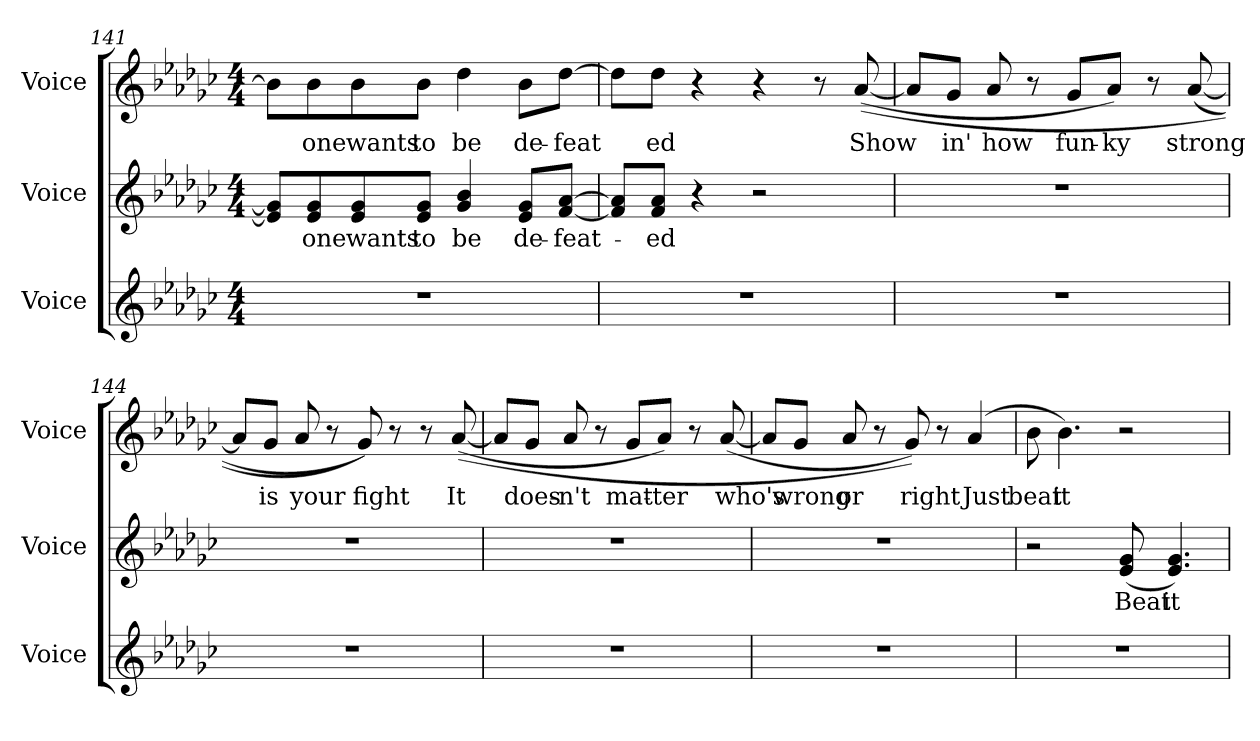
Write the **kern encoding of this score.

**kern	**kern	**text	**kern	**text
*part3	*part2	*part2	*part1	*part1
*staff3	*staff2	*staff2	*staff1	*staff1
*I"Voice	*I"Voice	*	*I"Voice	*
*I'Voice	*I'Voice	*	*I'Voice	*
!!LO:LB:g=z
*clefG2	*clefG2	*	*clefG2	*
*k[b-e-a-d-g-c-]	*k[b-e-a-d-g-c-]	*	*k[b-e-a-d-g-c-]	*
*e-:	*e-:	*	*e-:	*
*M4/4	*M4/4	*	*M4/4	*
=141	=141	=141	=141	=141
1r	8e-i/] 8g-i]L	.	8b-i\L]	.
!	!	!LO:LY:b:color=#000000	!	!
!	!	!	!	!LO:LY:b:color=#000000
.	8e-i/ 8g-i	one	8b-i\	one
!	!	!LO:LY:b:color=#000000	!	!
!	!	!	!	!LO:LY:b:color=#000000
.	8e-i/ 8g-i	wants	8b-i\	wants
!	!	!LO:LY:b:color=#000000	!	!
!	!	!	!	!LO:LY:b:color=#000000
.	8e-i/ 8g-iJ	to	8b-i\J	to
!	!	!LO:LY:b:color=#000000	!	!
!	!	!	!	!LO:LY:b:color=#000000
.	4g-i/ 4b-i	be	4dd-i\	be
!	!	!LO:LY:b:color=#000000	!	!
!	!	!	!	!LO:LY:b:color=#000000
.	8e-i/ 8g-iL	de-	8b-i\L	de-
!	!	!LO:LY:b:color=#000000	!	!
!	!	!	!	!LO:LY:b:color=#000000
.	[8fi/ [8a-iJ	-feat-	[8dd-i\J	-feat
=142	=142	=142	=142	=142
1r	8fi/] 8a-i]L	.	8dd-i\L]	.
!	!	!LO:LY:b:color=#000000	!	!
!	!	!	!	!LO:LY:b:color=#000000
.	8fi/ 8a-iJ	-ed	8dd-i\J	ed
.	4r	.	4r	.
.	2r	.	4r	.
.	.	.	8r	.
!	!	!	!	!LO:LY:b:color=#000000
.	.	.	(([8a-i/	Show
=143	=143	=143	=143	=143
1r	1r	.	8a-i/L]	.
!	!	!	!	!LO:LY:b:color=#000000
.	.	.	8g-i/J	in'
!	!	!	!	!LO:LY:b:color=#000000
.	.	.	8a-i/	how
.	.	.	8r	.
!	!	!	!	!LO:LY:b:color=#000000
.	.	.	8g-i/L	fun-
!	!	!	!	!LO:LY:b:color=#000000
.	.	.	8a-i/J)	-ky
.	.	.	8r	.
!	!	!	!	!LO:LY:b:color=#000000
.	.	.	([8a-i/	strong
!!LO:PB:g=z
=144	=144	=144	=144	=144
1r	1r	.	8a-i/L]	.
!	!	!	!	!LO:LY:b:color=#000000
.	.	.	8g-i/J	is
!	!	!	!	!LO:LY:b:color=#000000
.	.	.	8a-i/	your
.	.	.	8r	.
!	!	!	!	!LO:LY:b:color=#000000
.	.	.	8g-i/))	fight
.	.	.	8r	.
.	.	.	8r	.
!	!	!	!	!LO:LY:b:color=#000000
.	.	.	(([8a-i/	It
=145	=145	=145	=145	=145
1r	1r	.	8a-i/L]	.
!	!	!	!	!LO:LY:b:color=#000000
.	.	.	8g-i/J	does-
!	!	!	!	!LO:LY:b:color=#000000
.	.	.	8a-i/	-n't
.	.	.	8r	.
!	!	!	!	!LO:LY:b:color=#000000
.	.	.	8g-i/L	mat-
!	!	!	!	!LO:LY:b:color=#000000
.	.	.	8a-i/J)	-ter
.	.	.	8r	.
!	!	!	!	!LO:LY:b:color=#000000
.	.	.	([8a-i/	who's
=146	=146	=146	=146	=146
1r	1r	.	8a-i/L]	.
!	!	!	!	!LO:LY:b:color=#000000
.	.	.	8g-i/J	wrong
!	!	!	!	!LO:LY:b:color=#000000
.	.	.	8a-i/	or
.	.	.	8r	.
!	!	!	!	!LO:LY:b:color=#000000
.	.	.	8g-i/))	right
.	.	.	8r	.
!	!	!	!	!LO:LY:b:color=#000000
.	.	.	(4a-i/	Just
!!LO:LB:g=z
=147	=147	=147	=147	=147
!	!	!	!	!LO:LY:b:color=#000000
1r	2r	.	8b-i\	beat
!	!	!	!	!LO:LY:b:color=#000000
.	.	.	4.b-i\)	it
!	!	!LO:LY:b:color=#000000	!	!
.	(8e-i/ 8g-i	Beat	2r	.
!	!	!LO:LY:b:color=#000000	!	!
.	4.e-i/ 4.g-i)	it	.	.
=	=	=	=	=
*-	*-	*-	*-	*-
